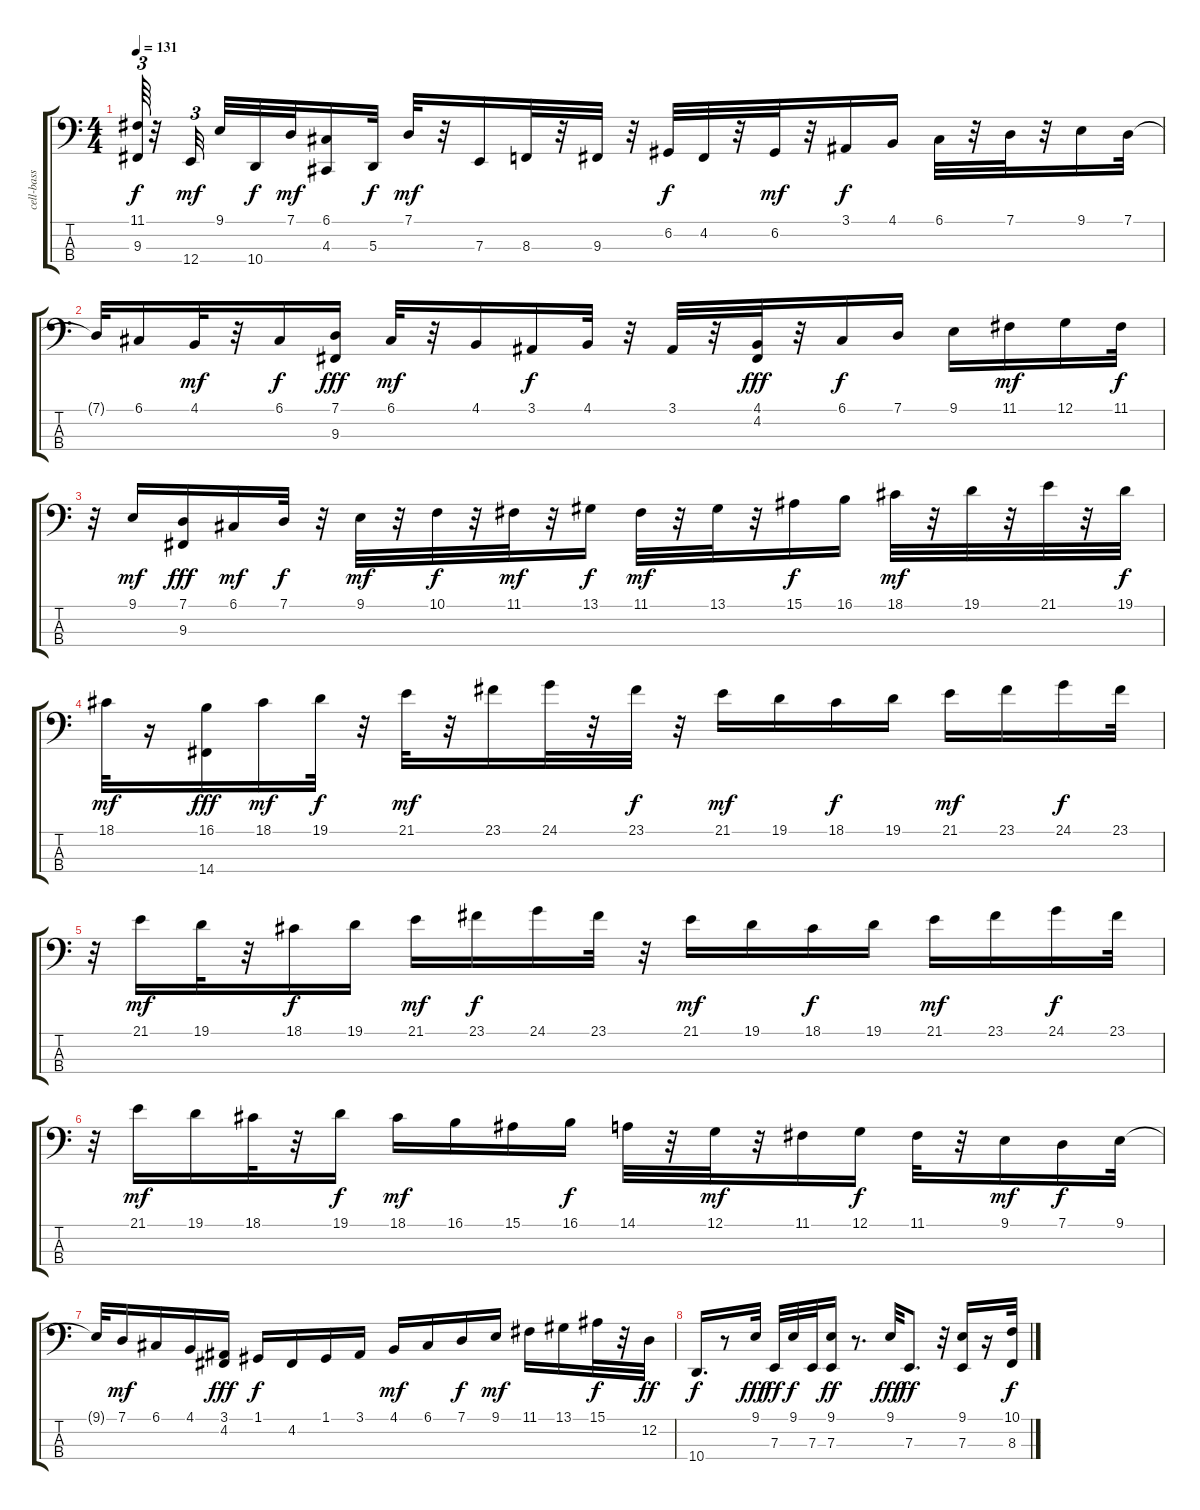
\track ("cell-bass" "cell-bass") {instrument stringensemble2}
\staff {score tabs}
\tuning (G2 D2 A1 E1) {hide}
\ts (4 4)
\tempo 131
\clef f4
\ks c
(11.1{t} 9.3{t}).64{tu (3 2) dy f} r.32 12.4.32{tu (3 2) dy mf beam splitsecondary} 9.1.32 10.4.32{dy f} 7.1.32{dy mf} (6.1 4.3).16 5.3.32{dy f} 7.1.32{dy mf} r.32 7.3.16 8.3.32 r.32 9.3.32 r.32 6.2.32{dy f} 4.2.32 r.32 6.2.32{dy mf} r.32 3.1.16{dy f} 4.1.16 6.1.32 r.32 7.1.32 r.32 9.1.16 7.1.32 |
7.1{t}.32 6.1.16 4.1.32{dy mf} r.32 6.1.16{dy f} (7.1 9.3).16{dy fff} 6.1.32{dy mf} r.32 4.1.16 3.1.16{dy f} 4.1.32 r.32 3.1.32 r.32 (4.1 4.2).32{dy fff} r.32 6.1.16{dy f} 7.1.16 9.1.16 11.1.16{dy mf} 12.1.16 11.1.32{dy f} |
r.32 9.1.16{dy mf} (7.1 9.3).16{dy fff} 6.1.16{dy mf} 7.1.32{dy f} r.32 9.1.32{dy mf} r.32 10.1.32{dy f} r.32 11.1.32{dy mf} r.32 13.1.16{dy f} 11.1.32{dy mf} r.32 13.1.32 r.32 15.1.16{dy f} 16.1.16 18.1.32{dy mf} r.32 19.1.32 r.32 21.1.32 r.32 19.1.32{dy f} |
18.1.32{dy mf} r.16 (16.1 14.4).16{dy fff} 18.1.16{dy mf} 19.1.32{dy f} r.32 21.1.32{dy mf} r.32 23.1.16 24.1.32 r.32 23.1.32{dy f} r.32 21.1.16{dy mf} 19.1.16 18.1.16{dy f} 19.1.16 21.1.16{dy mf} 23.1.16 24.1.16{dy f} 23.1.32 |
r.32 21.1.16{dy mf} 19.1.32 r.32 18.1.16{dy f} 19.1.16 21.1.16{dy mf} 23.1.16{dy f} 24.1.16 23.1.32 r.32 21.1.16{dy mf} 19.1.16 18.1.16{dy f} 19.1.16 21.1.16{dy mf} 23.1.16 24.1.16{dy f} 23.1.32 |
r.32 21.1.16{dy mf} 19.1.16 18.1.32 r.32 19.1.16{dy f} 18.1.16{dy mf} 16.1.16 15.1.16 16.1.16{dy f} 14.1.32 r.32 12.1.32{dy mf} r.32 11.1.16 12.1.16{dy f} 11.1.32 r.32 9.1.16{dy mf} 7.1.16{dy f} 9.1.32 |
9.1{t}.32 7.1.16{dy mf} 6.1.16 4.1.16 (3.1 4.2).16{dy fff} 1.1.16{dy f} 4.2.16 1.1.16 3.1.16 4.1.16{dy mf} 6.1.16 7.1.16{dy f} 9.1.16{dy mf} 11.1.16 13.1.16 15.1.32{dy f} r.32 12.2.32{dy ff} |
10.4.16{d dy f} r.8 9.1.32{dy fff} 7.3.32{dy ff} 9.1.32{dy f} 7.3.32 (9.1 7.3).16{dy ff} r.8{d} 9.1.32{dy fff} 7.3.8{d dy ff} r.32 (9.1 7.3).16 r.16 (10.1 8.3).32{dy f}
